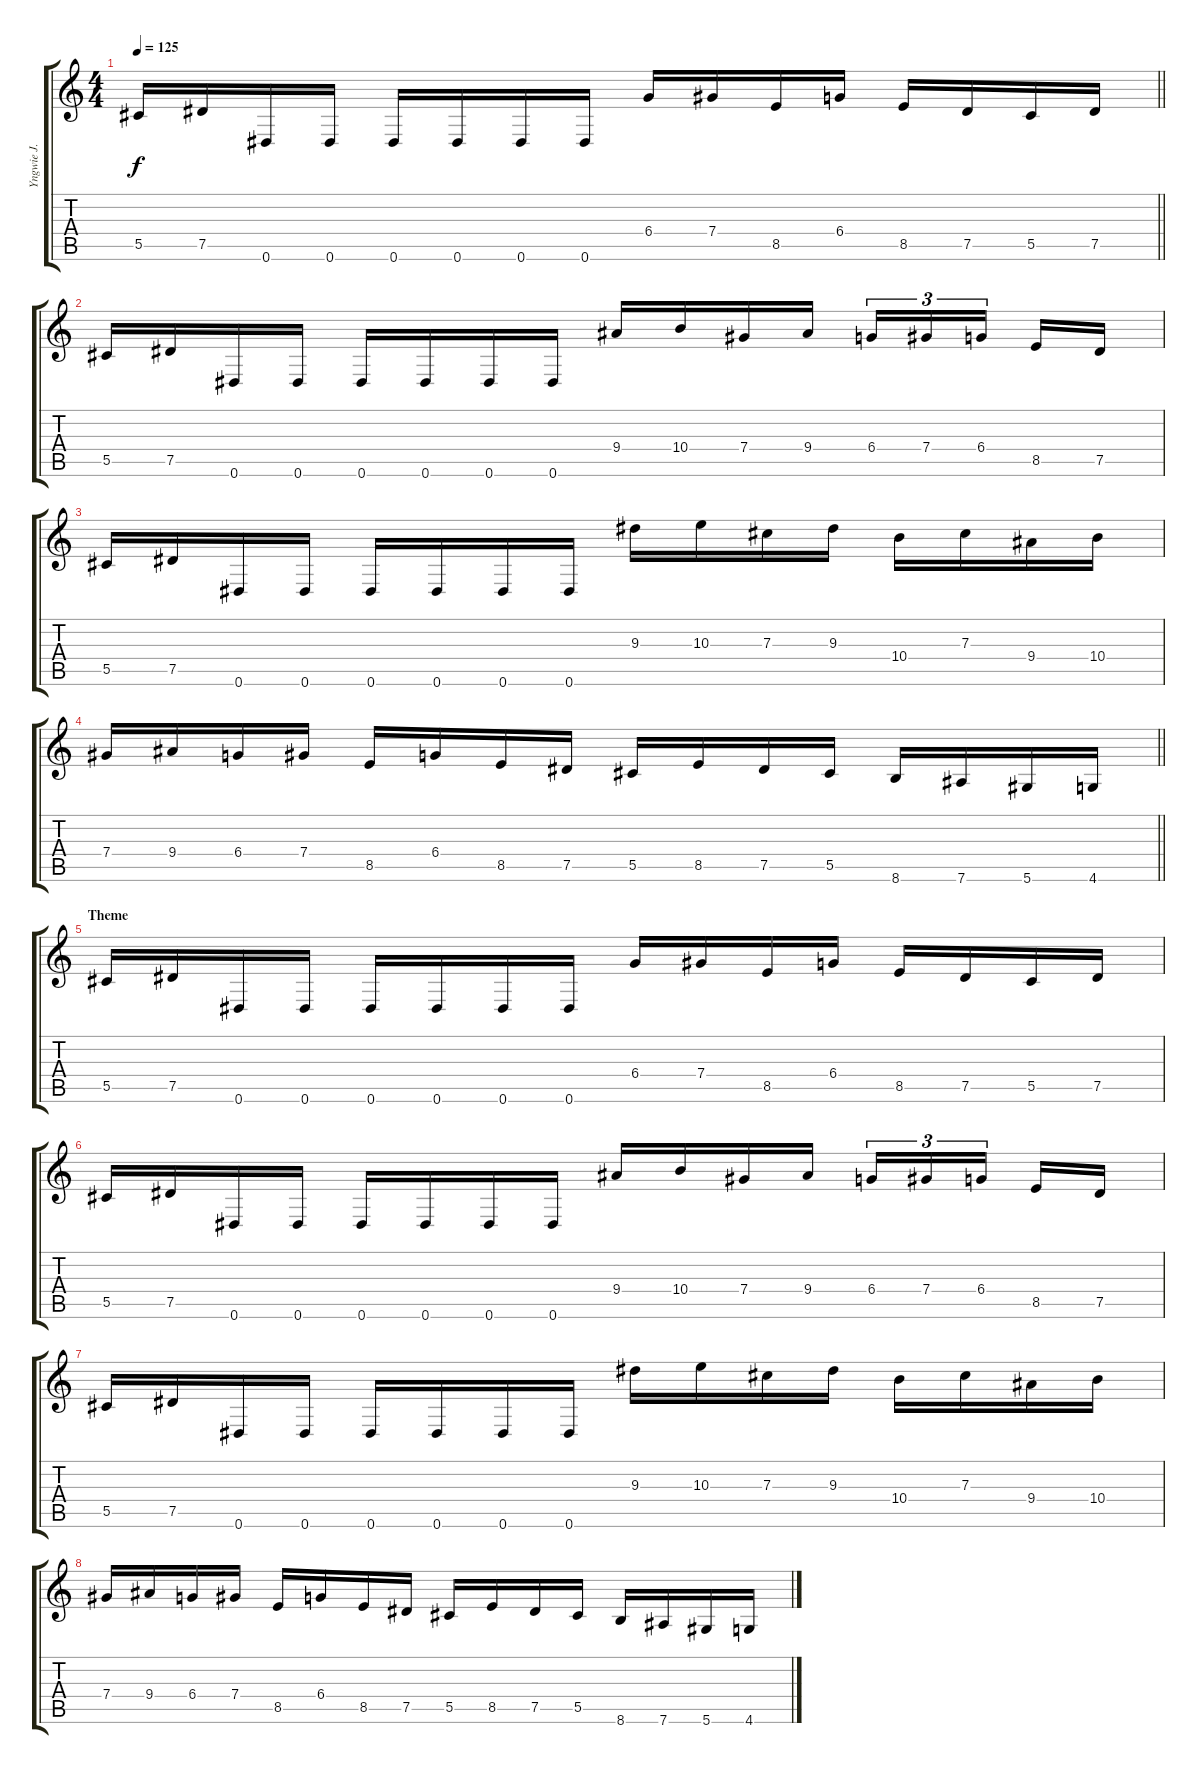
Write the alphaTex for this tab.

\track ("Yngwie J. Malmsteen" "Yngwie J. ") {instrument overdrivenguitar}
\staff {score tabs}
\tuning (Eb4 Bb3 Gb3 Db3 Ab2 Eb2) {hide}
\ts (4 4)
\tempo 125
\clef g2
\barLineRight lightlight
\ks c
5.5.16{dy f} 7.5.16 0.6.16 0.6.16 0.6.16 0.6.16 0.6.16 0.6.16 6.4.16 7.4.16 8.5.16 6.4.16 8.5.16 7.5.16 5.5.16 7.5.16 |
5.5.16 7.5.16 0.6.16 0.6.16 0.6.16 0.6.16 0.6.16 0.6.16 9.4.16 10.4.16 7.4.16 9.4.16 6.4.16{tu (3 2)} 7.4.16{tu (3 2)} 6.4.16{tu (3 2) beam splitsecondary} 8.5.16 7.5.16 |
5.5.16 7.5.16 0.6.16 0.6.16 0.6.16 0.6.16 0.6.16 0.6.16 9.3.16 10.3.16 7.3.16 9.3.16 10.4.16 7.3.16 9.4.16 10.4.16 |
\barLineRight lightlight
7.4.16 9.4.16 6.4.16 7.4.16 8.5.16 6.4.16 8.5.16 7.5.16 5.5.16 8.5.16 7.5.16 5.5.16 8.6.16 7.6.16 5.6.16 4.6.16 |
\section ("" "Theme")
5.5.16 7.5.16 0.6.16 0.6.16 0.6.16 0.6.16 0.6.16 0.6.16 6.4.16 7.4.16 8.5.16 6.4.16 8.5.16 7.5.16 5.5.16 7.5.16 |
5.5.16 7.5.16 0.6.16 0.6.16 0.6.16 0.6.16 0.6.16 0.6.16 9.4.16 10.4.16 7.4.16 9.4.16 6.4.16{tu (3 2)} 7.4.16{tu (3 2)} 6.4.16{tu (3 2) beam splitsecondary} 8.5.16 7.5.16 |
5.5.16 7.5.16 0.6.16 0.6.16 0.6.16 0.6.16 0.6.16 0.6.16 9.3.16 10.3.16 7.3.16 9.3.16 10.4.16 7.3.16 9.4.16 10.4.16 |
7.4.16 9.4.16 6.4.16 7.4.16 8.5.16 6.4.16 8.5.16 7.5.16 5.5.16 8.5.16 7.5.16 5.5.16 8.6.16 7.6.16 5.6.16 4.6.16
